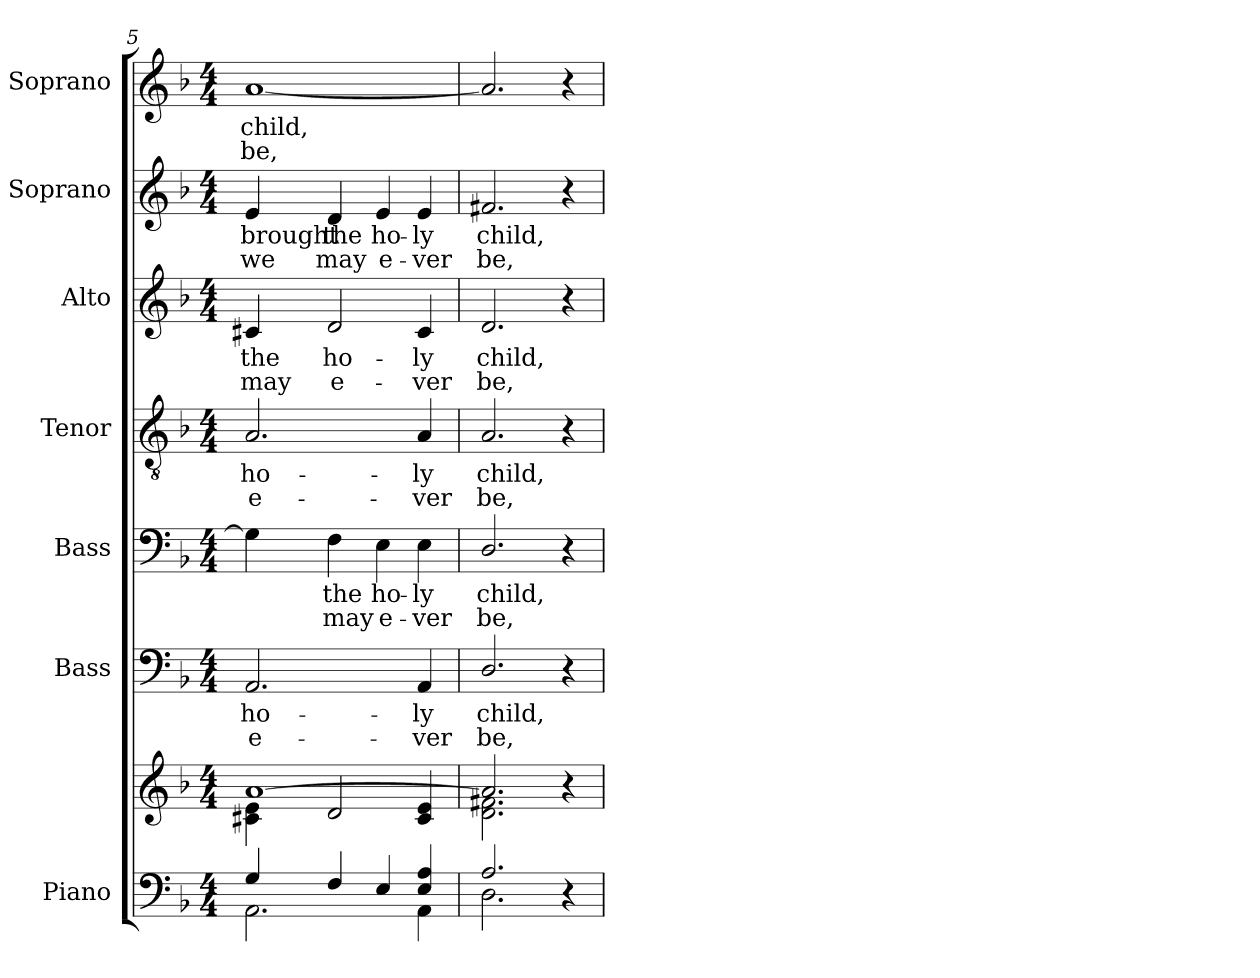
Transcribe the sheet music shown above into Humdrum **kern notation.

**kern	**kern	**kern	**text	**text	**kern	**text	**text	**kern	**text	**text	**kern	**text	**text	**kern	**text	**text	**kern	**text	**text
*part7	*part7	*part6	*part6	*part6	*part5	*part5	*part5	*part4	*part4	*part4	*part3	*part3	*part3	*part2	*part2	*part2	*part1	*part1	*part1
*staff8	*staff7	*staff6	*staff6	*staff6	*staff5	*staff5	*staff5	*staff4	*staff4	*staff4	*staff3	*staff3	*staff3	*staff2	*staff2	*staff2	*staff1	*staff1	*staff1
*I"Piano	*	*I"Bass	*	*	*I"Bass	*	*	*I"Tenor	*	*	*I"Alto	*	*	*I"Soprano	*	*	*I"Soprano	*	*
*	*	*I'B.	*	*	*I'B.	*	*	*I'T.	*	*	*I'A.	*	*	*I'S.	*	*	*I'S.	*	*
*clefF4	*clefG2	*clefF4	*	*	*clefF4	*	*	*clefGv2	*	*	*clefG2	*	*	*clefG2	*	*	*clefG2	*	*
*	*	*	*	*	*	*	*	*ITrd7c12	*	*	*	*	*	*	*	*	*	*	*
*k[b-]	*k[b-]	*k[b-]	*	*	*k[b-]	*	*	*k[b-]	*	*	*k[b-]	*	*	*k[b-]	*	*	*k[b-]	*	*
*F:	*F:	*F:	*	*	*F:	*	*	*F:	*	*	*F:	*	*	*F:	*	*	*F:	*	*
*M4/4	*M4/4	*M4/4	*	*	*M4/4	*	*	*M4/4	*	*	*M4/4	*	*	*M4/4	*	*	*M4/4	*	*
=5	=5	=5	=5	=5	=5	=5	=5	=5	=5	=5	=5	=5	=5	=5	=5	=5	=5	=5	=5
*^	*^	*	*	*	*	*	*	*	*	*	*	*	*	*	*	*	*	*	*
!	!	!	!	!	!LO:LY:b:color=#000000	!LO:LY:b:color=#000000	!	!	!	!	!	!	!	!	!	!	!	!	!	!	!
!	!	!	!	!	!	!	!	!	!	!	!LO:LY:b:color=#000000	!LO:LY:b:color=#000000	!	!	!	!	!	!	!	!	!
!	!	!	!	!	!	!	!	!	!	!	!	!	!	!LO:LY:b:color=#000000	!LO:LY:b:color=#000000	!	!	!	!	!	!
!	!	!	!	!	!	!	!	!	!	!	!	!	!	!	!	!	!LO:LY:b:color=#000000	!LO:LY:b:color=#000000	!	!	!
!	!	!	!	!	!	!	!	!	!	!	!	!	!	!	!	!	!	!	!	!LO:LY:b:color=#000000	!LO:LY:b:color=#000000
4Gi/	2.AAi\	[1ai	4c#Xi\ 4ei	2.AAi/	ho-	e-	4Gi\]	.	.	2.AAi/	ho-	e-	4c#Xi/	the	may	4ei/	brought	we	[1ai	child,	be,
!	!	!	!	!	!	!	!	!LO:LY:b:color=#000000	!LO:LY:b:color=#000000	!	!	!	!	!	!	!	!	!	!	!	!
!	!	!	!	!	!	!	!	!	!	!	!	!	!	!LO:LY:b:color=#000000	!LO:LY:b:color=#000000	!	!	!	!	!	!
!	!	!	!	!	!	!	!	!	!	!	!	!	!	!	!	!	!LO:LY:b:color=#000000	!LO:LY:b:color=#000000	!	!	!
4Fi/	.	.	2di/	.	.	.	4Fi\	the	may	.	.	.	2di/	ho-	e-	4di/	the	may	.	.	.
!	!	!	!	!	!	!	!	!LO:LY:b:color=#000000	!LO:LY:b:color=#000000	!	!	!	!	!	!	!	!	!	!	!	!
!	!	!	!	!	!	!	!	!	!	!	!	!	!	!	!	!	!LO:LY:b:color=#000000	!LO:LY:b:color=#000000	!	!	!
4Ei/	.	.	.	.	.	.	4Ei\	ho-	e-	.	.	.	.	.	.	4ei/	ho-	e-	.	.	.
!	!	!	!	!	!LO:LY:b:color=#000000	!LO:LY:b:color=#000000	!	!	!	!	!	!	!	!	!	!	!	!	!	!	!
!	!	!	!	!	!	!	!	!LO:LY:b:color=#000000	!LO:LY:b:color=#000000	!	!	!	!	!	!	!	!	!	!	!	!
!	!	!	!	!	!	!	!	!	!	!	!LO:LY:b:color=#000000	!LO:LY:b:color=#000000	!	!	!	!	!	!	!	!	!
!	!	!	!	!	!	!	!	!	!	!	!	!	!	!LO:LY:b:color=#000000	!LO:LY:b:color=#000000	!	!	!	!	!	!
!	!	!	!	!	!	!	!	!	!	!	!	!	!	!	!	!	!LO:LY:b:color=#000000	!LO:LY:b:color=#000000	!	!	!
4Ei/ 4Ai	4AAi\	.	4c#i/ 4ei	4AAi/	-ly	-ver	4Ei\	-ly	-ver	4AAi/	-ly	-ver	4c#i/	-ly	-ver	4ei/	-ly	-ver	.	.	.
!!LO:LB:g=z
=6	=6	=6	=6	=6	=6	=6	=6	=6	=6	=6	=6	=6	=6	=6	=6	=6	=6	=6	=6	=6	=6
!	!	!	!	!	!LO:LY:b:color=#000000	!LO:LY:b:color=#000000	!	!	!	!	!	!	!	!	!	!	!	!	!	!	!
!	!	!	!	!	!	!	!	!LO:LY:b:color=#000000	!LO:LY:b:color=#000000	!	!	!	!	!	!	!	!	!	!	!	!
!	!	!	!	!	!	!	!	!	!	!	!LO:LY:b:color=#000000	!LO:LY:b:color=#000000	!	!	!	!	!	!	!	!	!
!	!	!	!	!	!	!	!	!	!	!	!	!	!	!LO:LY:b:color=#000000	!LO:LY:b:color=#000000	!	!	!	!	!	!
!	!	!	!	!	!	!	!	!	!	!	!	!	!	!	!	!	!LO:LY:b:color=#000000	!LO:LY:b:color=#000000	!	!	!
2.Ai/	2.Di\	2.ai/]	2.di\ 2.f#Xi	2.Di/	child,	be,	2.Di/	child,	be,	2.AAi/	child,	be,	2.di/	child,	be,	2.f#Xi/	child,	be,	2.ai/]	.	.
4r	4ryy	4r	4ryy	4r	.	.	4r	.	.	4r	.	.	4r	.	.	4r	.	.	4r	.	.
*v	*v	*	*	*	*	*	*	*	*	*	*	*	*	*	*	*	*	*	*	*	*
*	*v	*v	*	*	*	*	*	*	*	*	*	*	*	*	*	*	*	*	*	*
=	=	=	=	=	=	=	=	=	=	=	=	=	=	=	=	=	=	=	=
*-	*-	*-	*-	*-	*-	*-	*-	*-	*-	*-	*-	*-	*-	*-	*-	*-	*-	*-	*-
